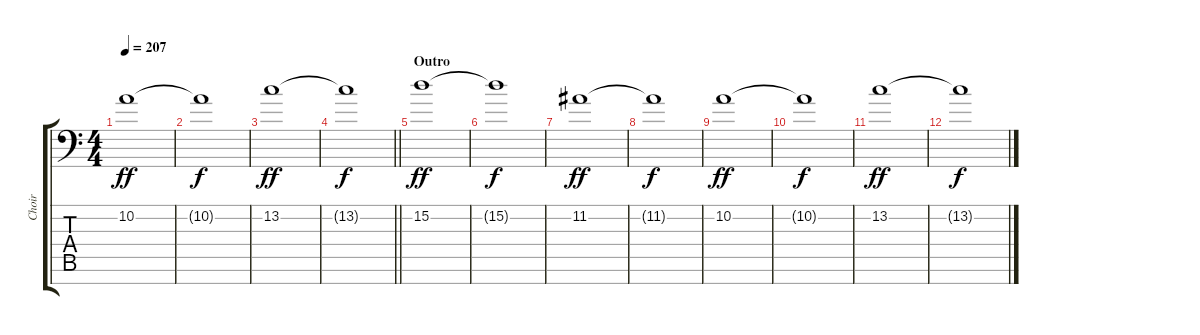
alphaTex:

\track ("Choir" "Choir") {instrument pad7halo}
\staff {score tabs}
\tuning (C8 B3 G3 D3 A2 E2 A-1) {hide}
\ts (4 4)
\tempo 207
\clef f4
\ks c
10.2.1{dy ff} |
10.2{t}.1{dy f} |
13.2.1{dy ff} |
\barLineRight lightlight
13.2{t}.1{dy f} |
\section ("" "Outro")
15.2.1{dy ff} |
15.2{t}.1{dy f} |
11.2.1{dy ff} |
11.2{t}.1{dy f} |
10.2.1{dy ff} |
10.2{t}.1{dy f} |
13.2.1{dy ff} |
13.2{t}.1{dy f}
